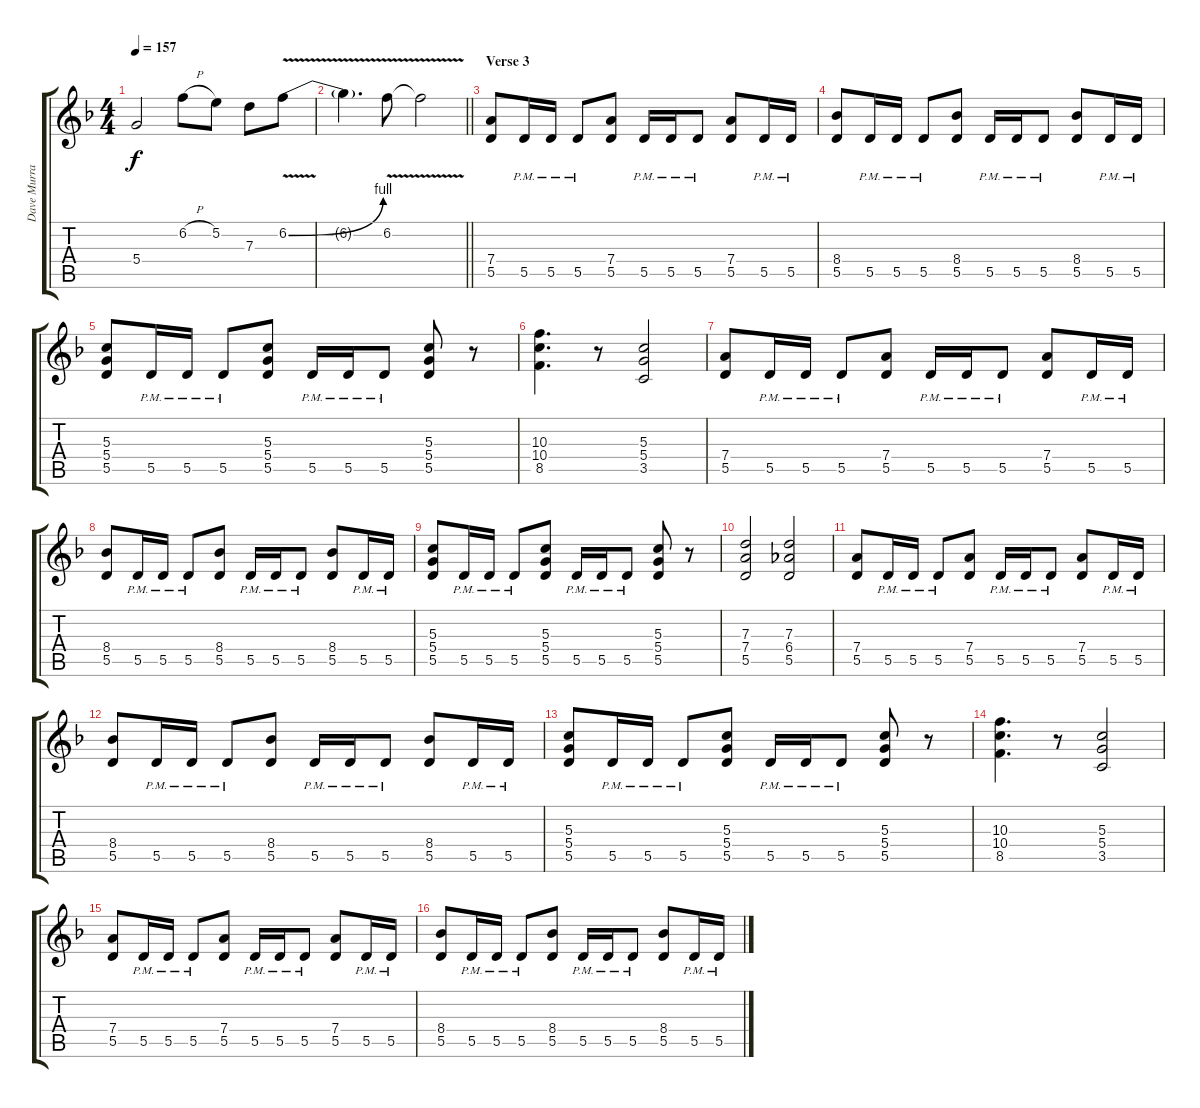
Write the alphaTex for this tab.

\track ("Dave Murray" "Dave Murra") {instrument overdrivenguitar}
\staff {score tabs}
\tuning (E4 B3 G3 D3 A2 E2) {hide}
\ts (4 4)
\tempo 157
\clef g2
\ks f
5.4{t}.2{dy f} 6.2{h}.8 5.2.8 7.3.8 6.2{be (bend 0 0 60 4) v}.8 |
\barLineRight lightlight
6.2{t}.4{d} 6.2{v}.8 6.2{t}.2 |
\section ("" "Verse 3")
(7.4 5.5).8 5.5{pm}.16 5.5{pm}.16 5.5{pm}.8 (7.4 5.5).8 5.5{pm}.16 5.5{pm}.16 5.5{pm}.8 (7.4 5.5).8 5.5{pm}.16 5.5{pm}.16 |
(8.4 5.5).8 5.5{pm}.16 5.5{pm}.16 5.5{pm}.8 (8.4 5.5).8 5.5{pm}.16 5.5{pm}.16 5.5{pm}.8 (8.4 5.5).8 5.5{pm}.16 5.5{pm}.16 |
(5.3 5.4 5.5).8 5.5{pm}.16 5.5{pm}.16 5.5{pm}.8 (5.3 5.4 5.5).8 5.5{pm}.16 5.5{pm}.16 5.5{pm}.8 (5.3 5.4 5.5).8 r.8 |
(10.3 10.4 8.5).4{d} r.8 (5.3 5.4 3.5).2 |
(7.4 5.5).8 5.5{pm}.16 5.5{pm}.16 5.5{pm}.8 (7.4 5.5).8 5.5{pm}.16 5.5{pm}.16 5.5{pm}.8 (7.4 5.5).8 5.5{pm}.16 5.5{pm}.16 |
(8.4 5.5).8 5.5{pm}.16 5.5{pm}.16 5.5{pm}.8 (8.4 5.5).8 5.5{pm}.16 5.5{pm}.16 5.5{pm}.8 (8.4 5.5).8 5.5{pm}.16 5.5{pm}.16 |
(5.3 5.4 5.5).8 5.5{pm}.16 5.5{pm}.16 5.5{pm}.8 (5.3 5.4 5.5).8 5.5{pm}.16 5.5{pm}.16 5.5{pm}.8 (5.3 5.4 5.5).8 r.8 |
(7.3 7.4 5.5).2 (7.3 6.4 5.5).2 |
(7.4 5.5).8 5.5{pm}.16 5.5{pm}.16 5.5{pm}.8 (7.4 5.5).8 5.5{pm}.16 5.5{pm}.16 5.5{pm}.8 (7.4 5.5).8 5.5{pm}.16 5.5{pm}.16 |
(8.4 5.5).8 5.5{pm}.16 5.5{pm}.16 5.5{pm}.8 (8.4 5.5).8 5.5{pm}.16 5.5{pm}.16 5.5{pm}.8 (8.4 5.5).8 5.5{pm}.16 5.5{pm}.16 |
(5.3 5.4 5.5).8 5.5{pm}.16 5.5{pm}.16 5.5{pm}.8 (5.3 5.4 5.5).8 5.5{pm}.16 5.5{pm}.16 5.5{pm}.8 (5.3 5.4 5.5).8 r.8 |
(10.3 10.4 8.5).4{d} r.8 (5.3 5.4 3.5).2 |
(7.4 5.5).8 5.5{pm}.16 5.5{pm}.16 5.5{pm}.8 (7.4 5.5).8 5.5{pm}.16 5.5{pm}.16 5.5{pm}.8 (7.4 5.5).8 5.5{pm}.16 5.5{pm}.16 |
(8.4 5.5).8 5.5{pm}.16 5.5{pm}.16 5.5{pm}.8 (8.4 5.5).8 5.5{pm}.16 5.5{pm}.16 5.5{pm}.8 (8.4 5.5).8 5.5{pm}.16 5.5{pm}.16
